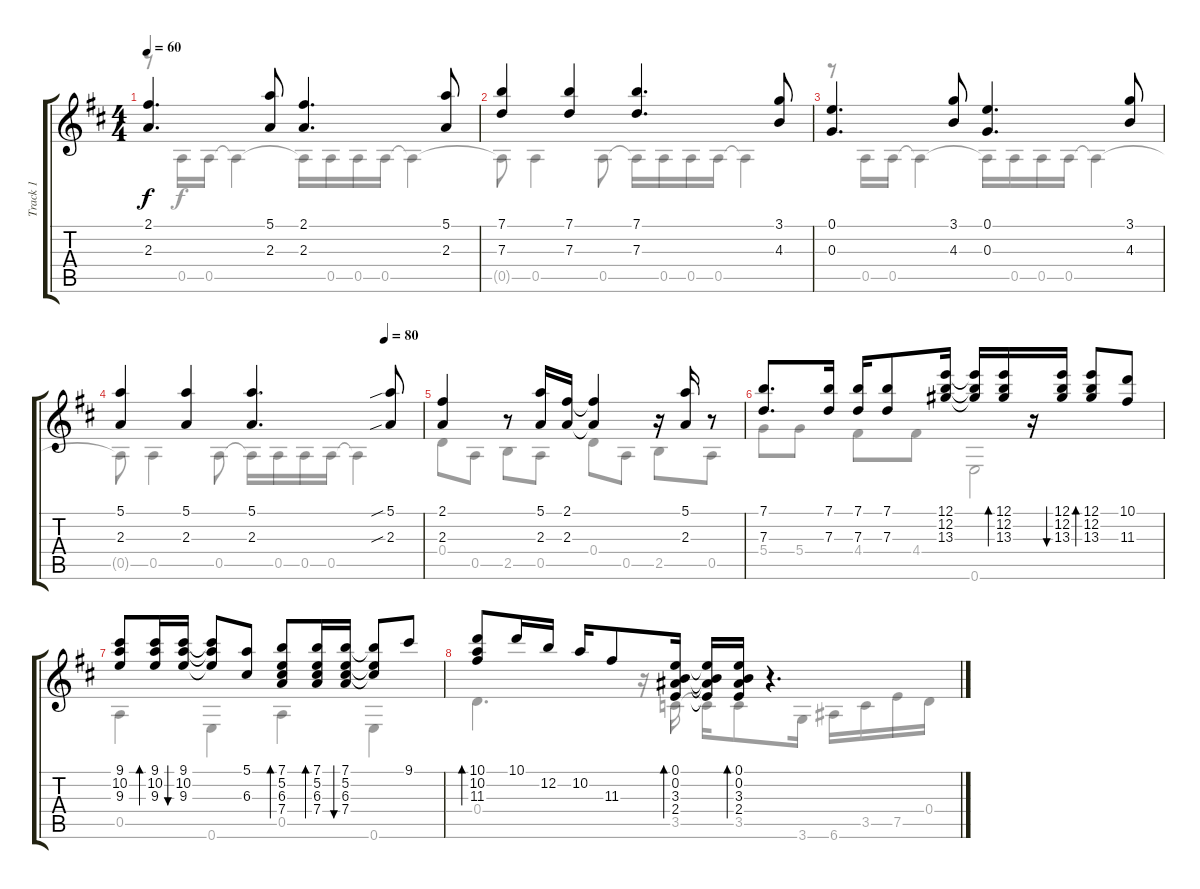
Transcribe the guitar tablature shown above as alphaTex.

\track ("Track 1" "Track 1") {instrument acousticguitarnylon}
\staff {score tabs}
\tuning (E4 B3 G3 D3 A2 E2) {hide}
\voice
\ts (4 4)
\tempo 60
\clef g2
\ks d
(2.1 2.3).4{d dy f} (5.1 2.3).8 (2.1 2.3).4{d} (5.1 2.3).8 |
(7.1 7.3).4 (7.1 7.3).4 (7.1 7.3).4{d} (3.1 4.3).8 |
(0.1 0.3).4{d} (3.1 4.3).8 (0.1 0.3).4{d} (3.1 4.3).8 |
\tempo (80 0.875)
(5.1 2.3).4 (5.1 2.3).4 (5.1 2.3).4{d} (5.1{sib} 2.3{sib}).8 |
(2.1 2.3).4 r.8 (5.1 2.3).16 (2.1 2.3).16 (2.1{t} 2.3{t}).4 r.16 (5.1 2.3).16 r.8 |
(7.1 7.3).8{d} (7.1 7.3).16 (7.1 7.3).16 (7.1 7.3).8 (12.1 12.2 13.3).16 (12.1{t} 12.2{t} 13.3{t}).16 (12.1 12.2 13.3).16{bd 60} r.16 (12.1 12.2 13.3).16{bu 60} (12.1 12.2 13.3).8{bd 60} (10.1 11.3).8 |
(9.1 10.2 9.3).8 (9.1 10.2 9.3).16{bd 60} (9.1 10.2 9.3).16{bu 60} (9.1{t} 10.2{t} 9.3{t}).8 (5.1 6.3).8 (7.1 5.2 6.3 7.4).8{bd 60} (7.1 5.2 6.3 7.4).16{bd 60} (7.1 5.2 6.3 7.4).16{bu 60} (7.1{t} 5.2{t} 6.3{t}).8 9.1.8 |
(10.1 10.2 11.3).8{bd 30} 10.1.16 12.2.16 10.2.16 11.3.8 (0.1 0.2 3.3 2.4).16{bd 30} (0.1{t} 0.2{t} 3.3{t} 2.4{t}).16 (0.1 0.2 3.3 2.4).16{bd 30} r.4{d}
\voice
\clef g2
\ottava regular
\simile none
\ks d
r.8{dy f} 0.5.16 0.5.16 0.5{t}.4 0.5{t}.16 0.5.16 0.5.16 0.5.16 0.5{t}.4 |
0.5{t}.8 0.5.4 0.5.8 0.5{t}.16 0.5.16 0.5.16 0.5.16 0.5{t}.4 |
r.8 0.5.16 0.5.16 0.5{t}.4 0.5{t}.16 0.5.16 0.5.16 0.5.16 0.5{t}.4 |
0.5{t}.8 0.5.4 0.5.8 0.5{t}.16 0.5.16 0.5.16 0.5.16 0.5{t}.4 |
0.4.8 0.5.8 2.5.8 0.5.8 0.4.8 0.5.8 2.5.8 0.5.8 |
5.4.8 5.4.8 4.4.8 4.4.8 0.6.2 |
0.5.4 0.6.4 0.5.4 0.6.4 |
0.4.4{d} r.16 3.5.16 3.5{t}.16 3.5.8 3.6.16 6.6.16 3.5.16 7.5.16 0.4.16
